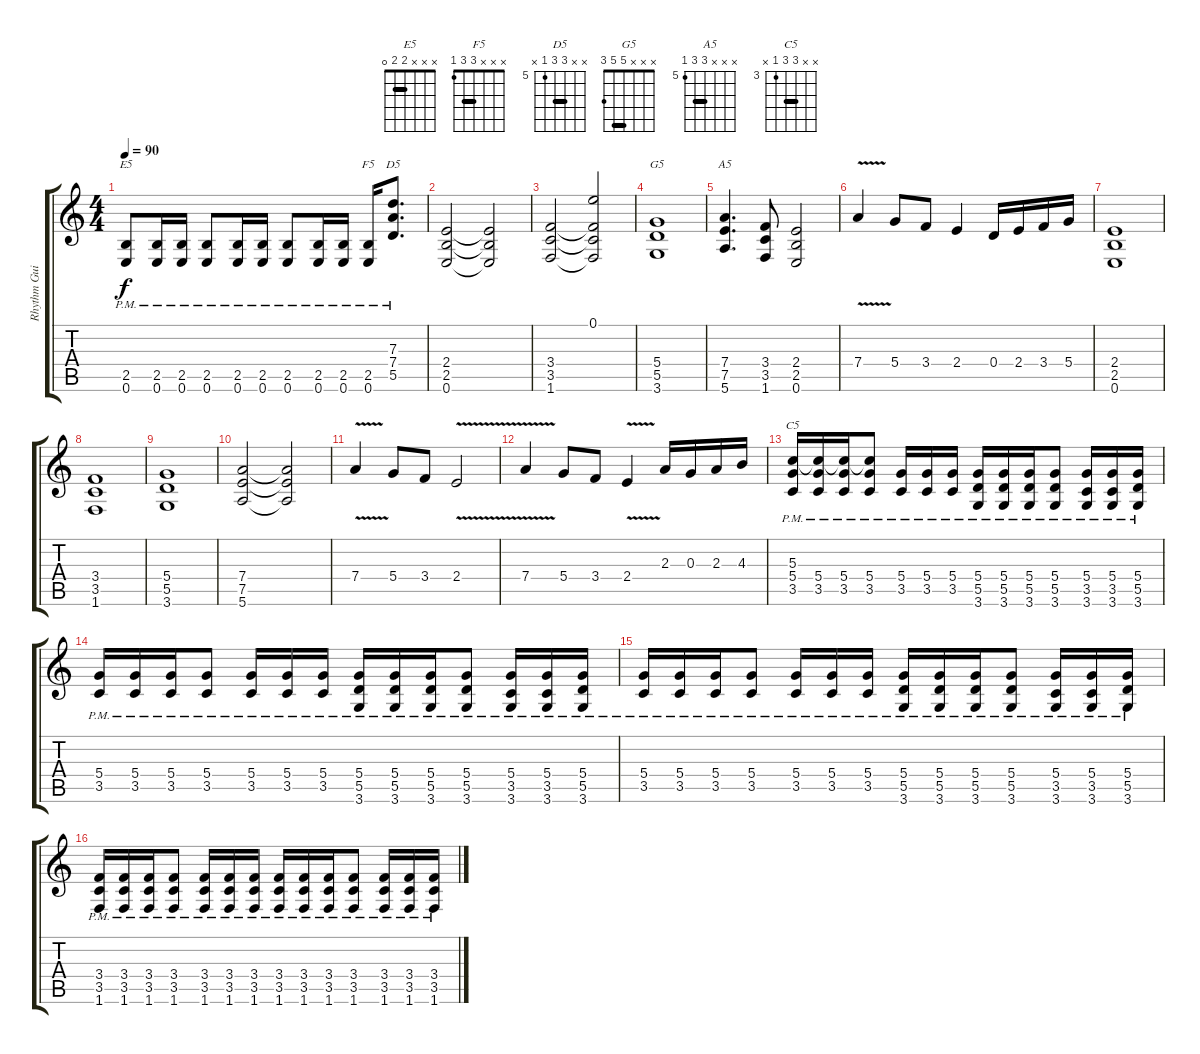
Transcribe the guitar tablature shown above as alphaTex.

\track ("Rhythm Guitar" "Rhythm Gui") {instrument distortionguitar}
\staff {score tabs}
\tuning (E4 B3 G3 D3 A2 E2) {hide}
\chord ("E5" x x x 2 2 0) {barre 2}
\chord ("F5" x x x 3 3 1) {barre 3}
\chord ("D5" x x 7 7 5 x) {firstfret 5 barre 7}
\chord ("G5" x x x 5 5 3) {barre 5}
\chord ("A5" x x x 7 7 5) {firstfret 5 barre 7}
\chord ("C5" x x 5 5 3 x) {firstfret 3 barre 5}
\ts (4 4)
\tempo 90
\clef g2
\ks c
(2.5{pm} 0.6{pm}).8{ch "E5" dy f} (2.5{pm} 0.6{pm}).16 (2.5{pm} 0.6{pm}).16 (2.5{pm} 0.6{pm}).8 (2.5{pm} 0.6{pm}).16 (2.5{pm} 0.6{pm}).16 (2.5{pm} 0.6{pm}).8 (2.5{pm} 0.6{pm}).16 (2.5{pm} 0.6{pm}).16 (2.5{pm} 0.6{pm}).16{ch "F5"} (7.3{pm} 7.4{pm} 5.5).8{d ch "D5"} |
(2.4 2.5 0.6).2 (2.4{t} 2.5{t} 0.6{t}).2 |
(3.4 3.5 1.6).2 (0.1 3.4{t} 3.5{t} 1.6{t}).2 |
(5.4 5.5 3.6).1{ch "G5"} |
(7.4 7.5 5.6).4{d ch "A5"} (3.4 3.5 1.6).8 (2.4 2.5 0.6).2 |
7.4{v}.4 5.4.8 3.4.8 2.4.4 0.4.16 2.4.16 3.4.16 5.4.16 |
(2.4 2.5 0.6).1 |
(3.4 3.5 1.6).1 |
(5.4 5.5 3.6).1 |
(7.4 7.5 5.6).2 (7.4{t} 7.5{t} 5.6{t}).2 |
7.4{v}.4 5.4.8 3.4.8 2.4{v}.2 |
7.4{v}.4 5.4.8 3.4.8 2.4{v}.4 2.3.16 0.3.16 2.3.16 4.3.16 |
(5.3 5.4{pm} 3.5{pm}).16{ch "C5"} (5.3{t} 5.4{pm} 3.5{pm}).16 (5.3{t} 5.4{pm} 3.5{pm}).16 (5.3{t} 5.4{pm} 3.5{pm}).8 (5.4{pm} 3.5{pm}).16 (5.4{pm} 3.5{pm}).16 (5.4{pm} 3.5{pm}).16 (5.4{pm} 5.5{pm} 3.6{pm}).16 (5.4{pm} 5.5{pm} 3.6{pm}).16 (5.4{pm} 5.5{pm} 3.6{pm}).16 (5.4{pm} 5.5{pm} 3.6{pm}).8 (5.4{pm} 3.5{pm} 3.6).16 (5.4{pm} 3.5{pm} 3.6).16 (5.4{pm} 5.5{pm} 3.6{pm}).16 |
(5.4{pm} 3.5{pm}).16 (5.4{pm} 3.5{pm}).16 (5.4{pm} 3.5{pm}).16 (5.4{pm} 3.5{pm}).8 (5.4{pm} 3.5{pm}).16 (5.4{pm} 3.5{pm}).16 (5.4{pm} 3.5{pm}).16 (5.4{pm} 5.5{pm} 3.6{pm}).16 (5.4{pm} 5.5{pm} 3.6{pm}).16 (5.4{pm} 5.5{pm} 3.6{pm}).16 (5.4{pm} 5.5{pm} 3.6{pm}).8 (5.4{pm} 3.5{pm} 3.6).16 (5.4{pm} 3.5{pm} 3.6).16 (5.4{pm} 5.5{pm} 3.6{pm}).16 |
(5.4{pm} 3.5{pm}).16 (5.4{pm} 3.5{pm}).16 (5.4{pm} 3.5{pm}).16 (5.4{pm} 3.5{pm}).8 (5.4{pm} 3.5{pm}).16 (5.4{pm} 3.5{pm}).16 (5.4{pm} 3.5{pm}).16 (5.4{pm} 5.5{pm} 3.6{pm}).16 (5.4{pm} 5.5{pm} 3.6{pm}).16 (5.4{pm} 5.5{pm} 3.6{pm}).16 (5.4{pm} 5.5{pm} 3.6{pm}).8 (5.4{pm} 3.5{pm} 3.6).16 (5.4{pm} 3.5{pm} 3.6).16 (5.4{pm} 5.5{pm} 3.6{pm}).16 |
(3.4{pm} 3.5{pm} 1.6{pm}).16 (3.4{pm} 3.5{pm} 1.6{pm}).16 (3.4{pm} 3.5{pm} 1.6{pm}).16 (3.4{pm} 3.5{pm} 1.6{pm}).8 (3.4{pm} 3.5{pm} 1.6{pm}).16 (3.4{pm} 3.5{pm} 1.6{pm}).16 (3.4{pm} 3.5{pm} 1.6{pm}).16 (3.4{pm} 3.5{pm} 1.6{pm}).16 (3.4{pm} 3.5{pm} 1.6{pm}).16 (3.4{pm} 3.5{pm} 1.6{pm}).16 (3.4{pm} 3.5{pm} 1.6{pm}).8 (3.4{pm} 3.5{pm} 1.6{pm}).16 (3.4{pm} 3.5{pm} 1.6{pm}).16 (3.4{pm} 3.5{pm} 1.6{pm}).16
